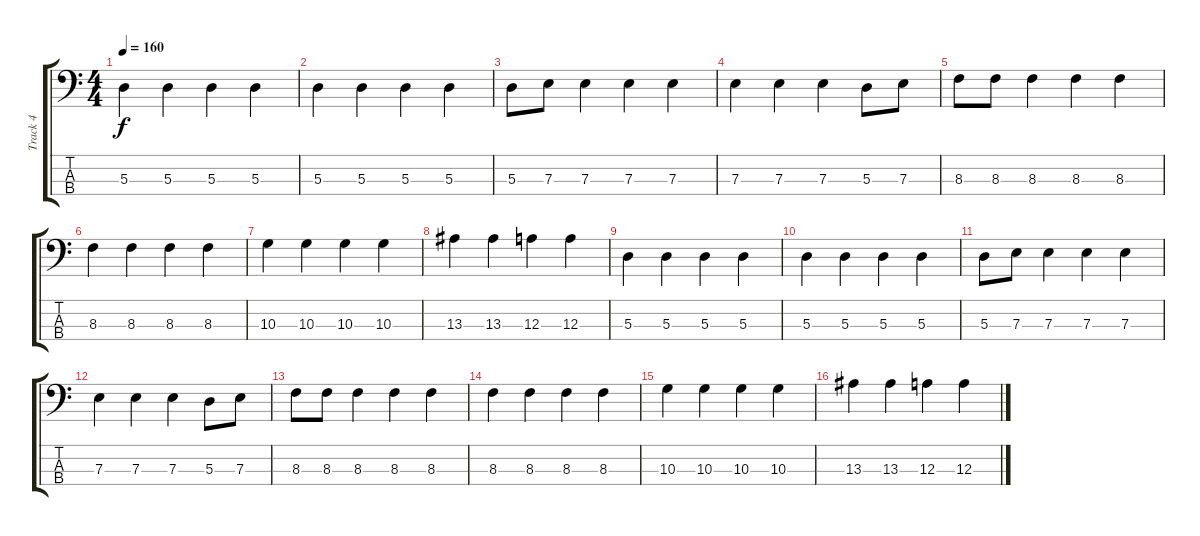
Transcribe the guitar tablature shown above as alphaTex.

\track ("Track 4" "Track 4") {instrument electricbassfinger}
\staff {score tabs}
\tuning (G2 D2 A1 E1) {hide}
\ts (4 4)
\tempo 160
\clef f4
\ks c
5.3.4{dy f} 5.3.4 5.3.4 5.3.4 |
5.3.4 5.3.4 5.3.4 5.3.4 |
5.3.8 7.3.8 7.3.4 7.3.4 7.3.4 |
7.3.4 7.3.4 7.3.4 5.3.8 7.3.8 |
8.3.8 8.3.8 8.3.4 8.3.4 8.3.4 |
8.3.4 8.3.4 8.3.4 8.3.4 |
10.3.4 10.3.4 10.3.4 10.3.4 |
13.3.4 13.3.4 12.3.4 12.3.4 |
5.3.4 5.3.4 5.3.4 5.3.4 |
5.3.4 5.3.4 5.3.4 5.3.4 |
5.3.8 7.3.8 7.3.4 7.3.4 7.3.4 |
7.3.4 7.3.4 7.3.4 5.3.8 7.3.8 |
8.3.8 8.3.8 8.3.4 8.3.4 8.3.4 |
8.3.4 8.3.4 8.3.4 8.3.4 |
10.3.4 10.3.4 10.3.4 10.3.4 |
13.3.4 13.3.4 12.3.4 12.3.4
